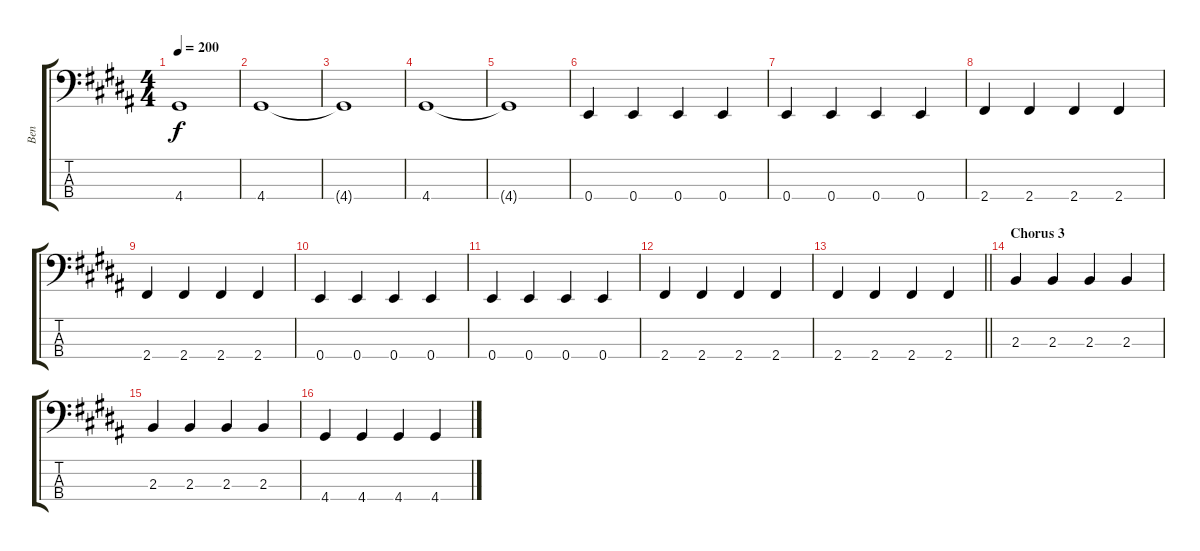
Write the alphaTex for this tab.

\track ("Ben" "Ben") {instrument electricbassfinger}
\staff {score tabs}
\tuning (G2 D2 A1 E1) {hide}
\ts (4 4)
\tempo 200
\clef f4
\ks g#minor
4.4{t}.1{dy f} |
4.4.1 |
4.4{t}.1 |
4.4.1 |
4.4{t}.1 |
0.4.4 0.4.4 0.4.4 0.4.4 |
0.4.4 0.4.4 0.4.4 0.4.4 |
2.4.4 2.4.4 2.4.4 2.4.4 |
2.4.4 2.4.4 2.4.4 2.4.4 |
0.4.4 0.4.4 0.4.4 0.4.4 |
0.4.4 0.4.4 0.4.4 0.4.4 |
2.4.4 2.4.4 2.4.4 2.4.4 |
\barLineRight lightlight
2.4.4 2.4.4 2.4.4 2.4.4 |
\section ("" "Chorus 3")
2.3.4 2.3.4 2.3.4 2.3.4 |
2.3.4 2.3.4 2.3.4 2.3.4 |
4.4.4 4.4.4 4.4.4 4.4.4
